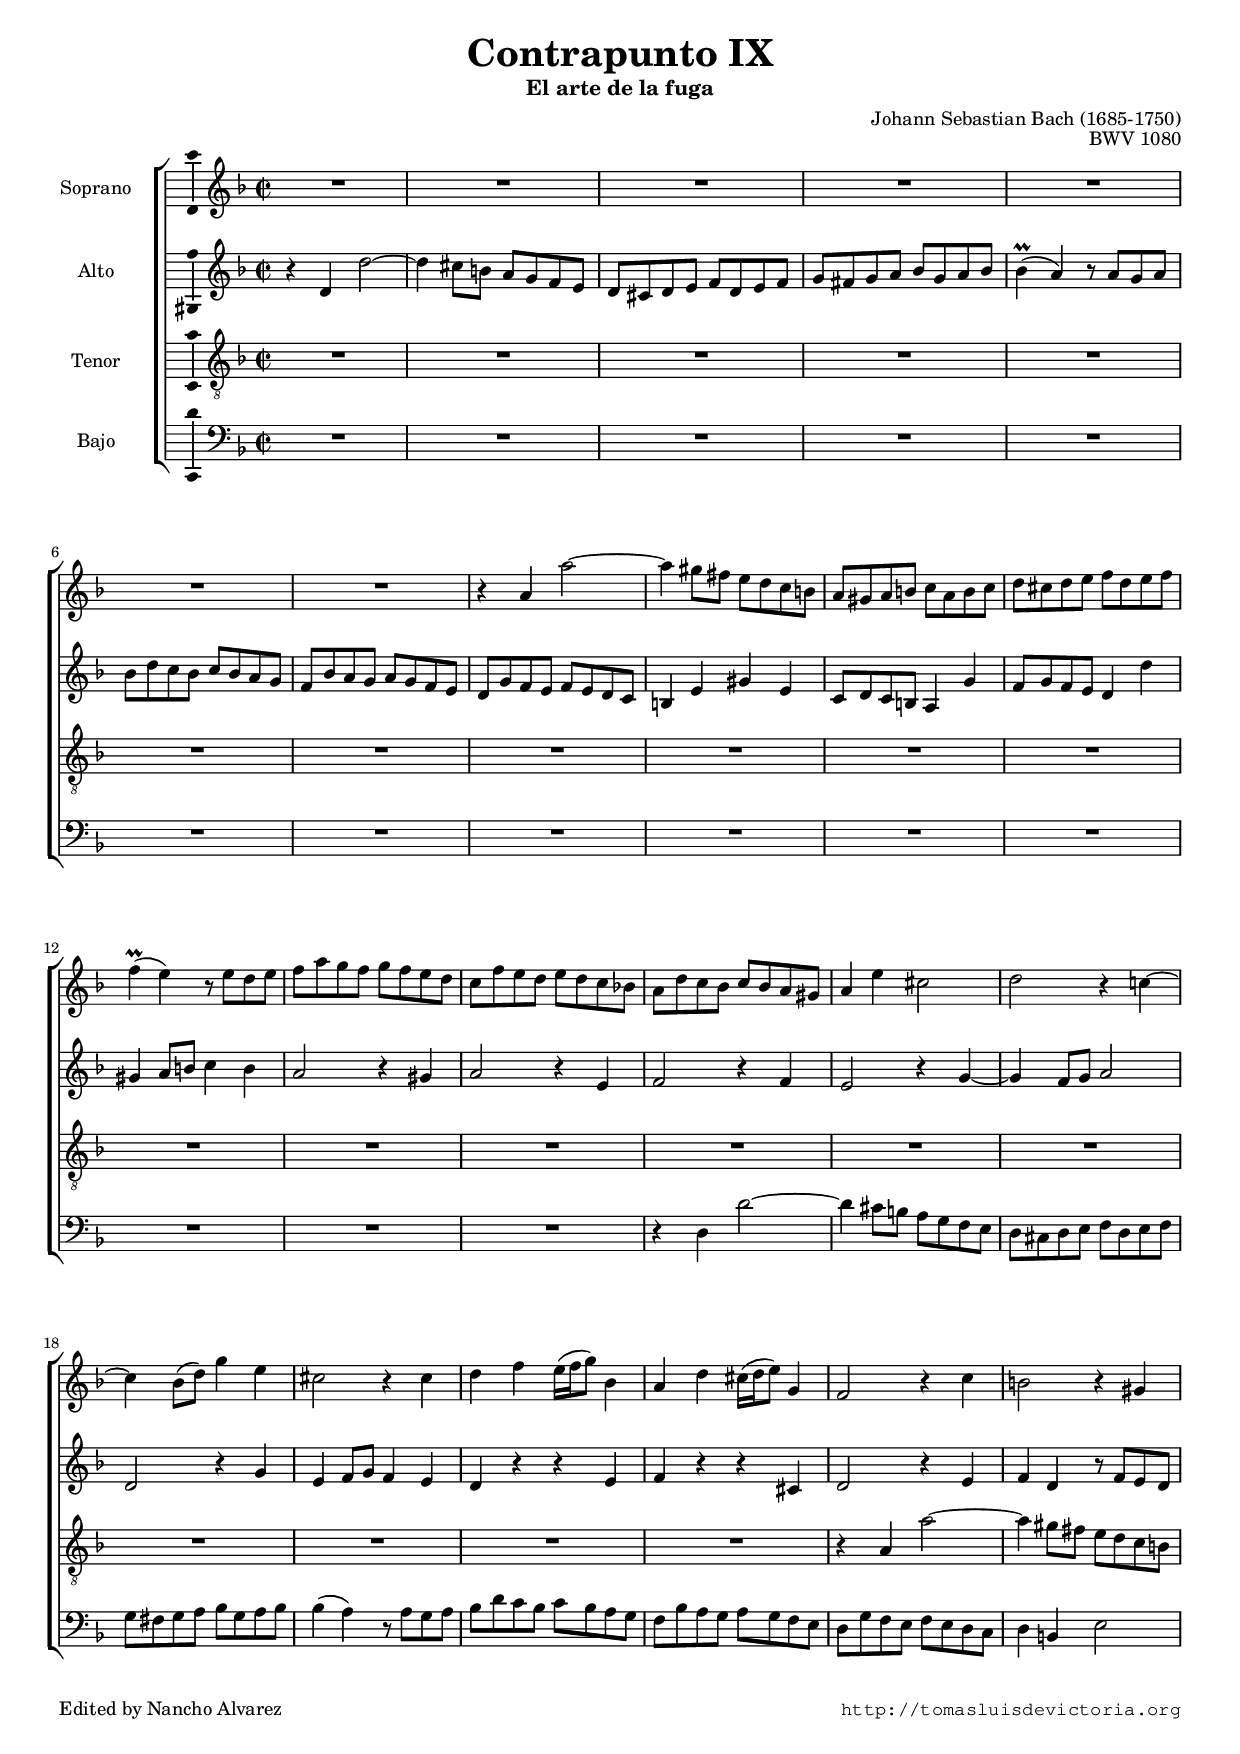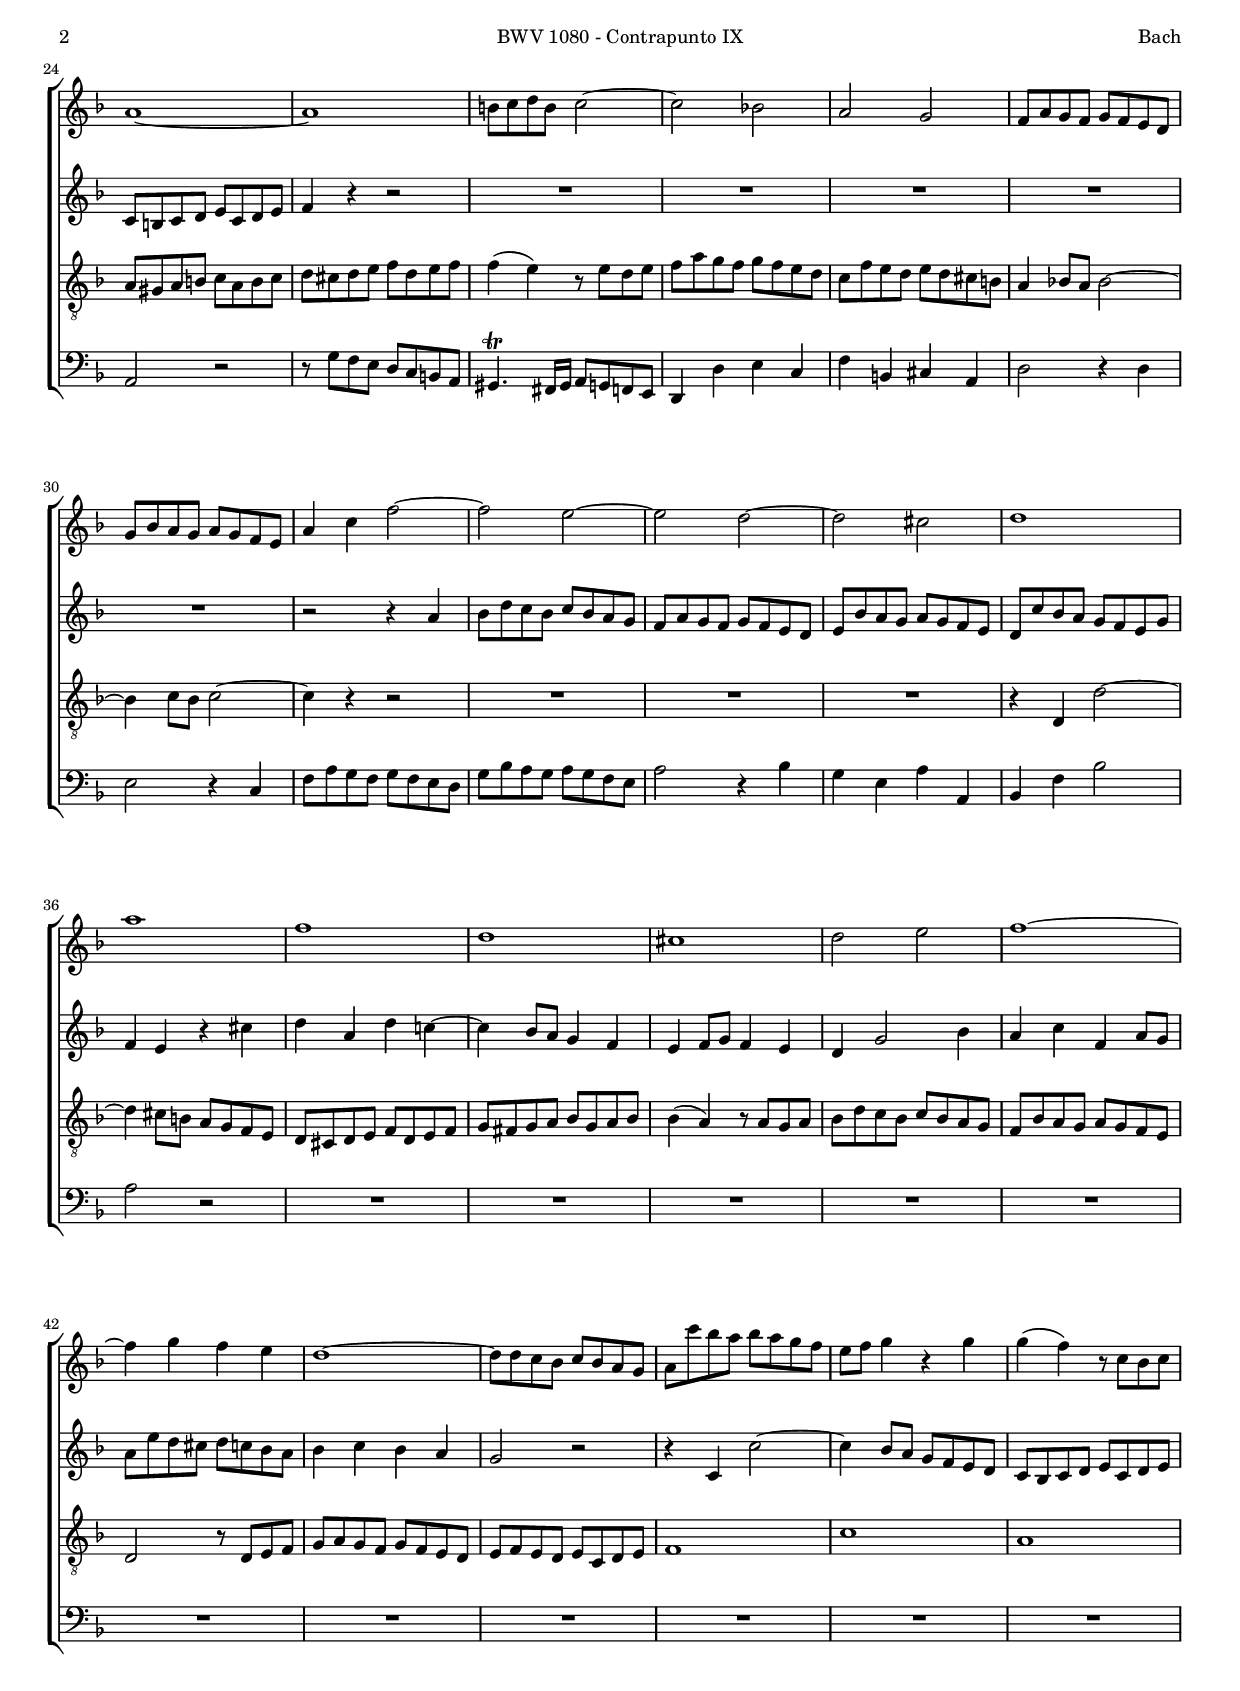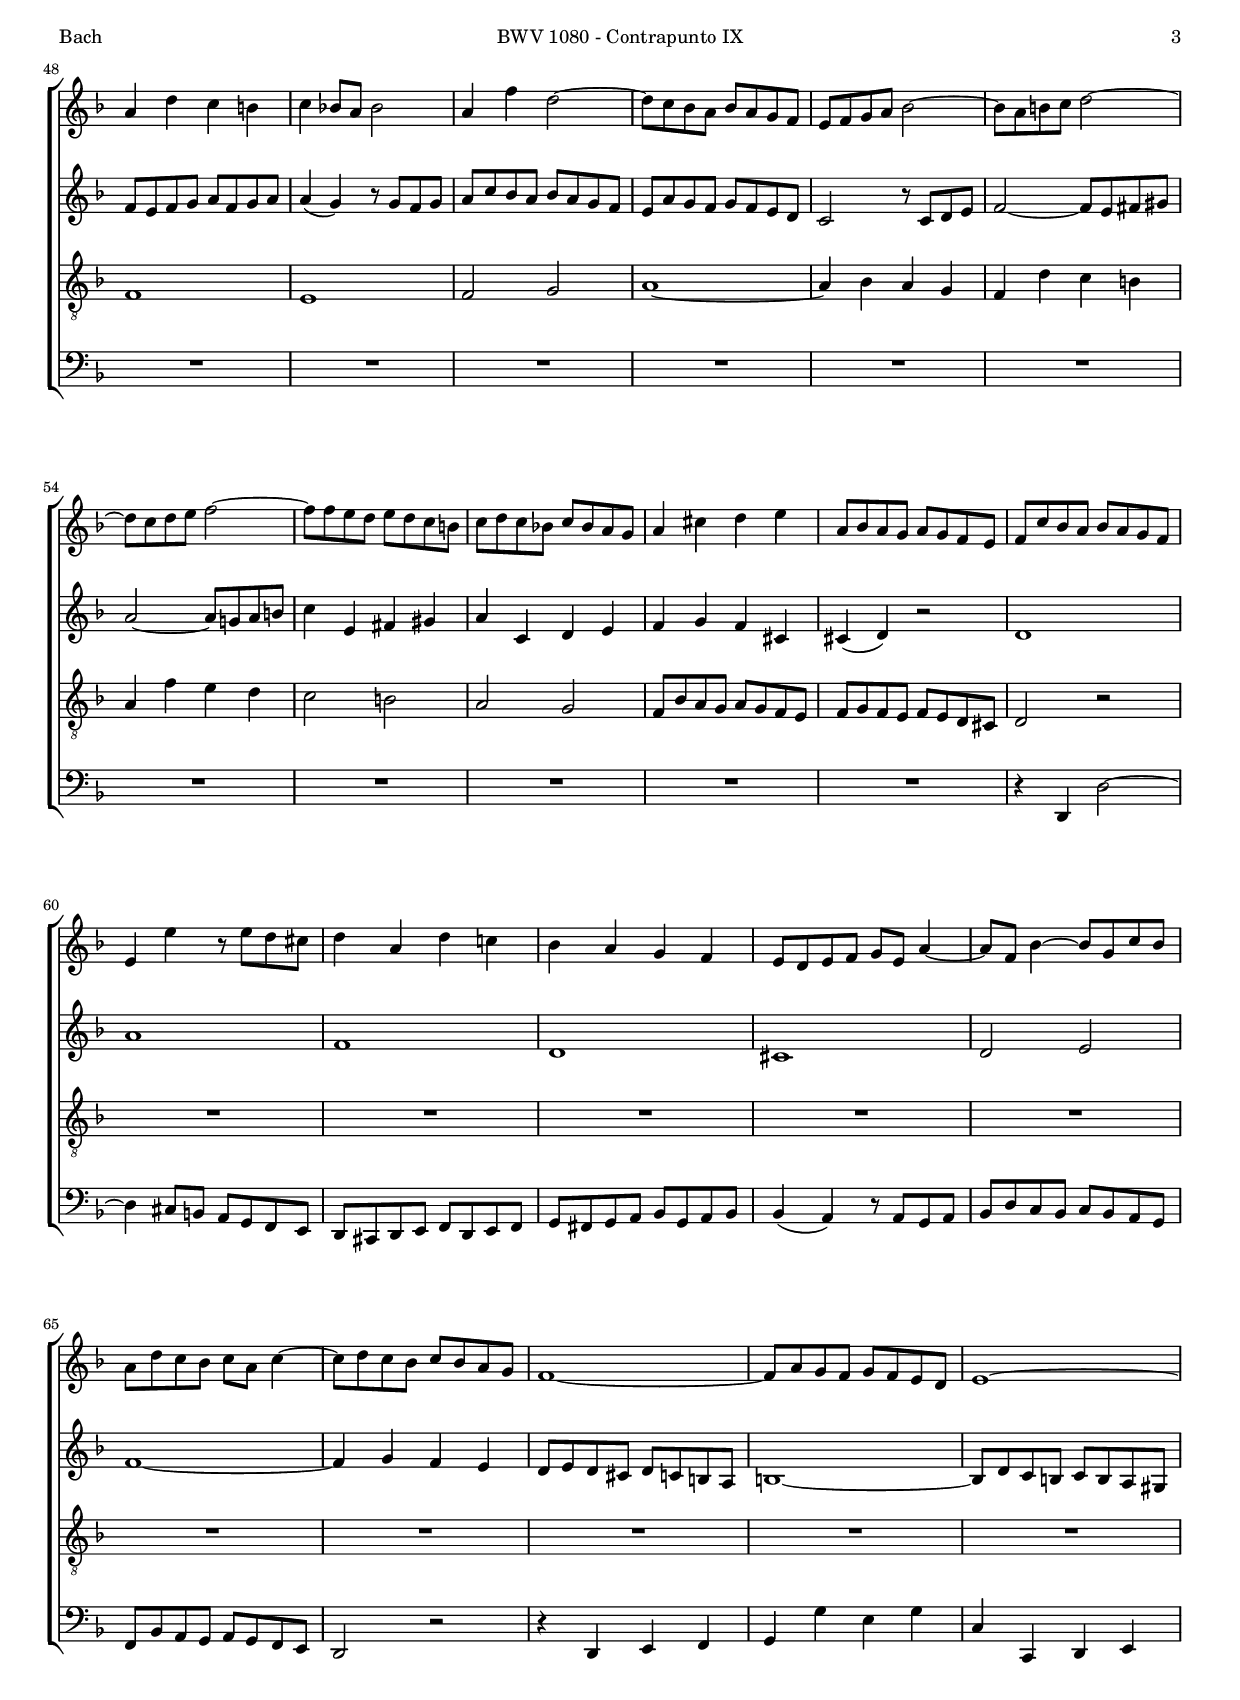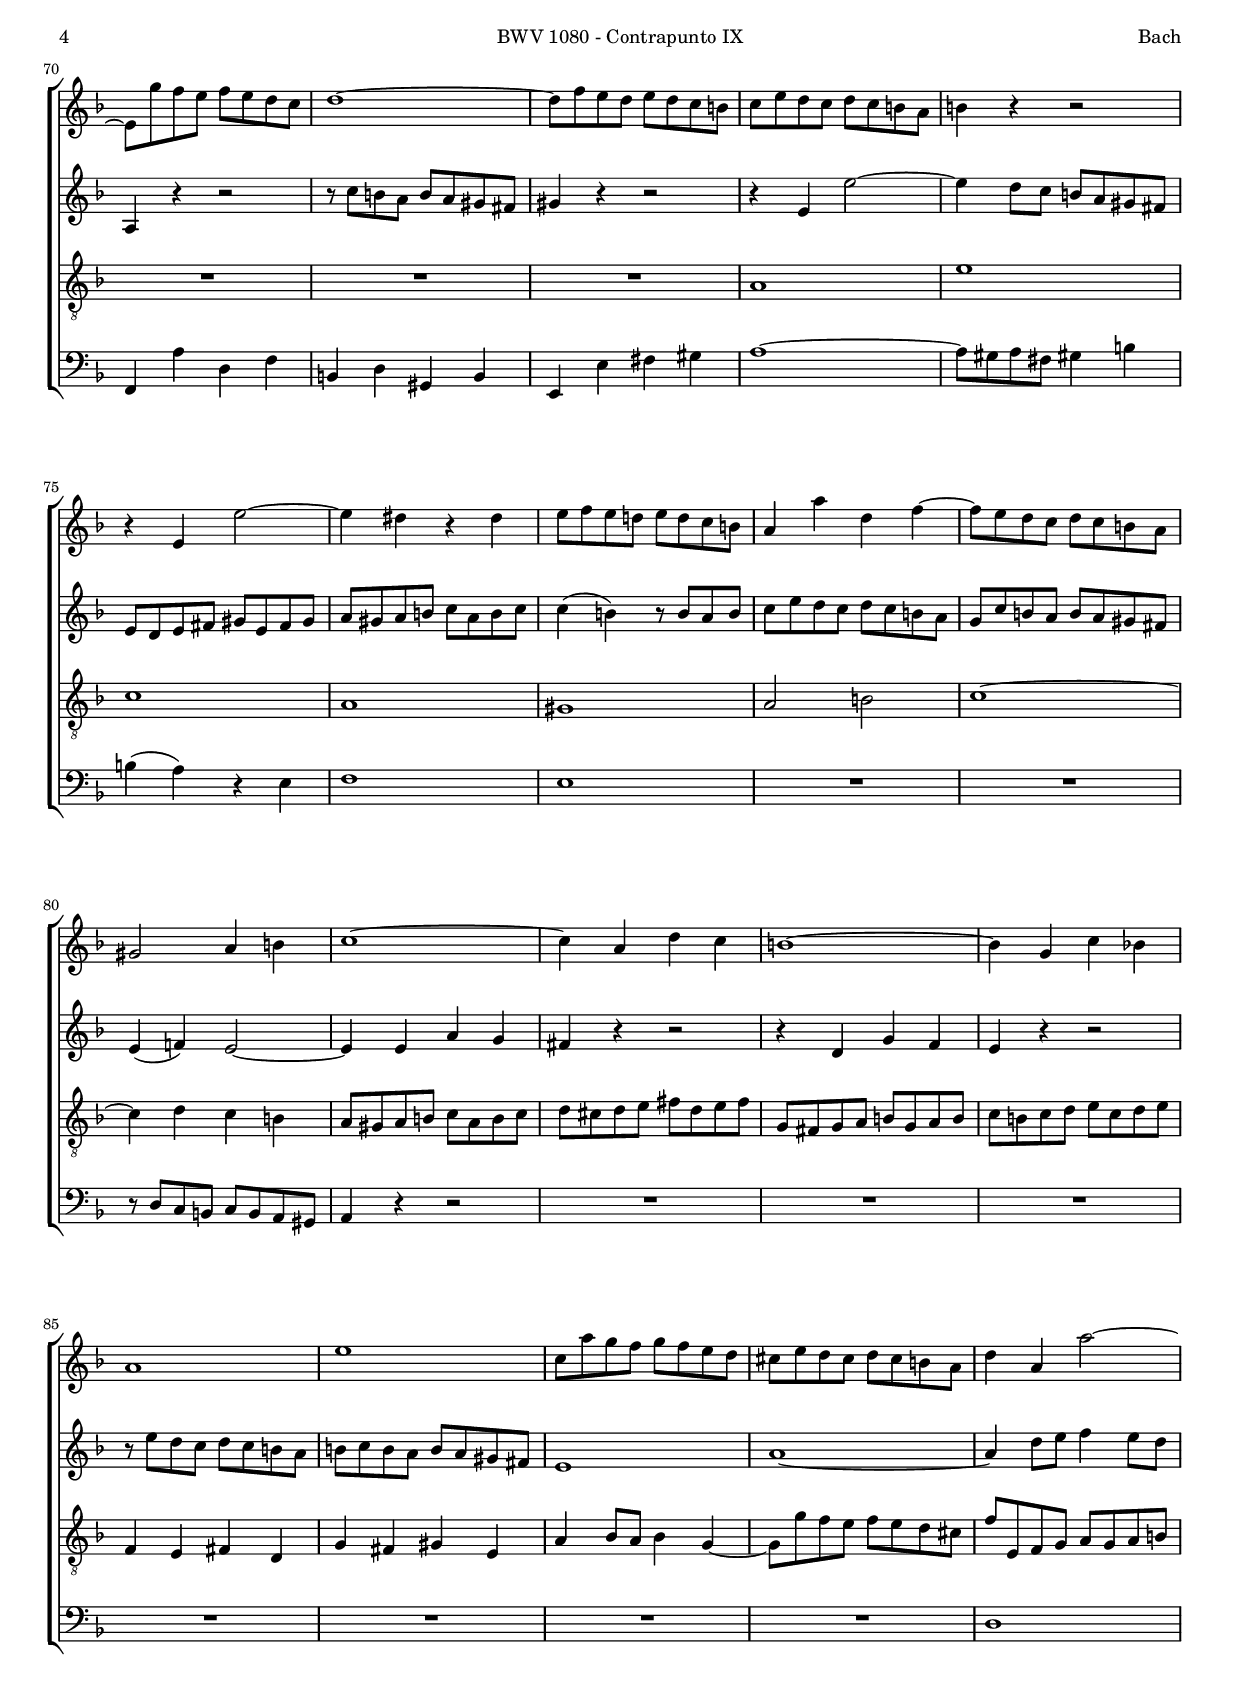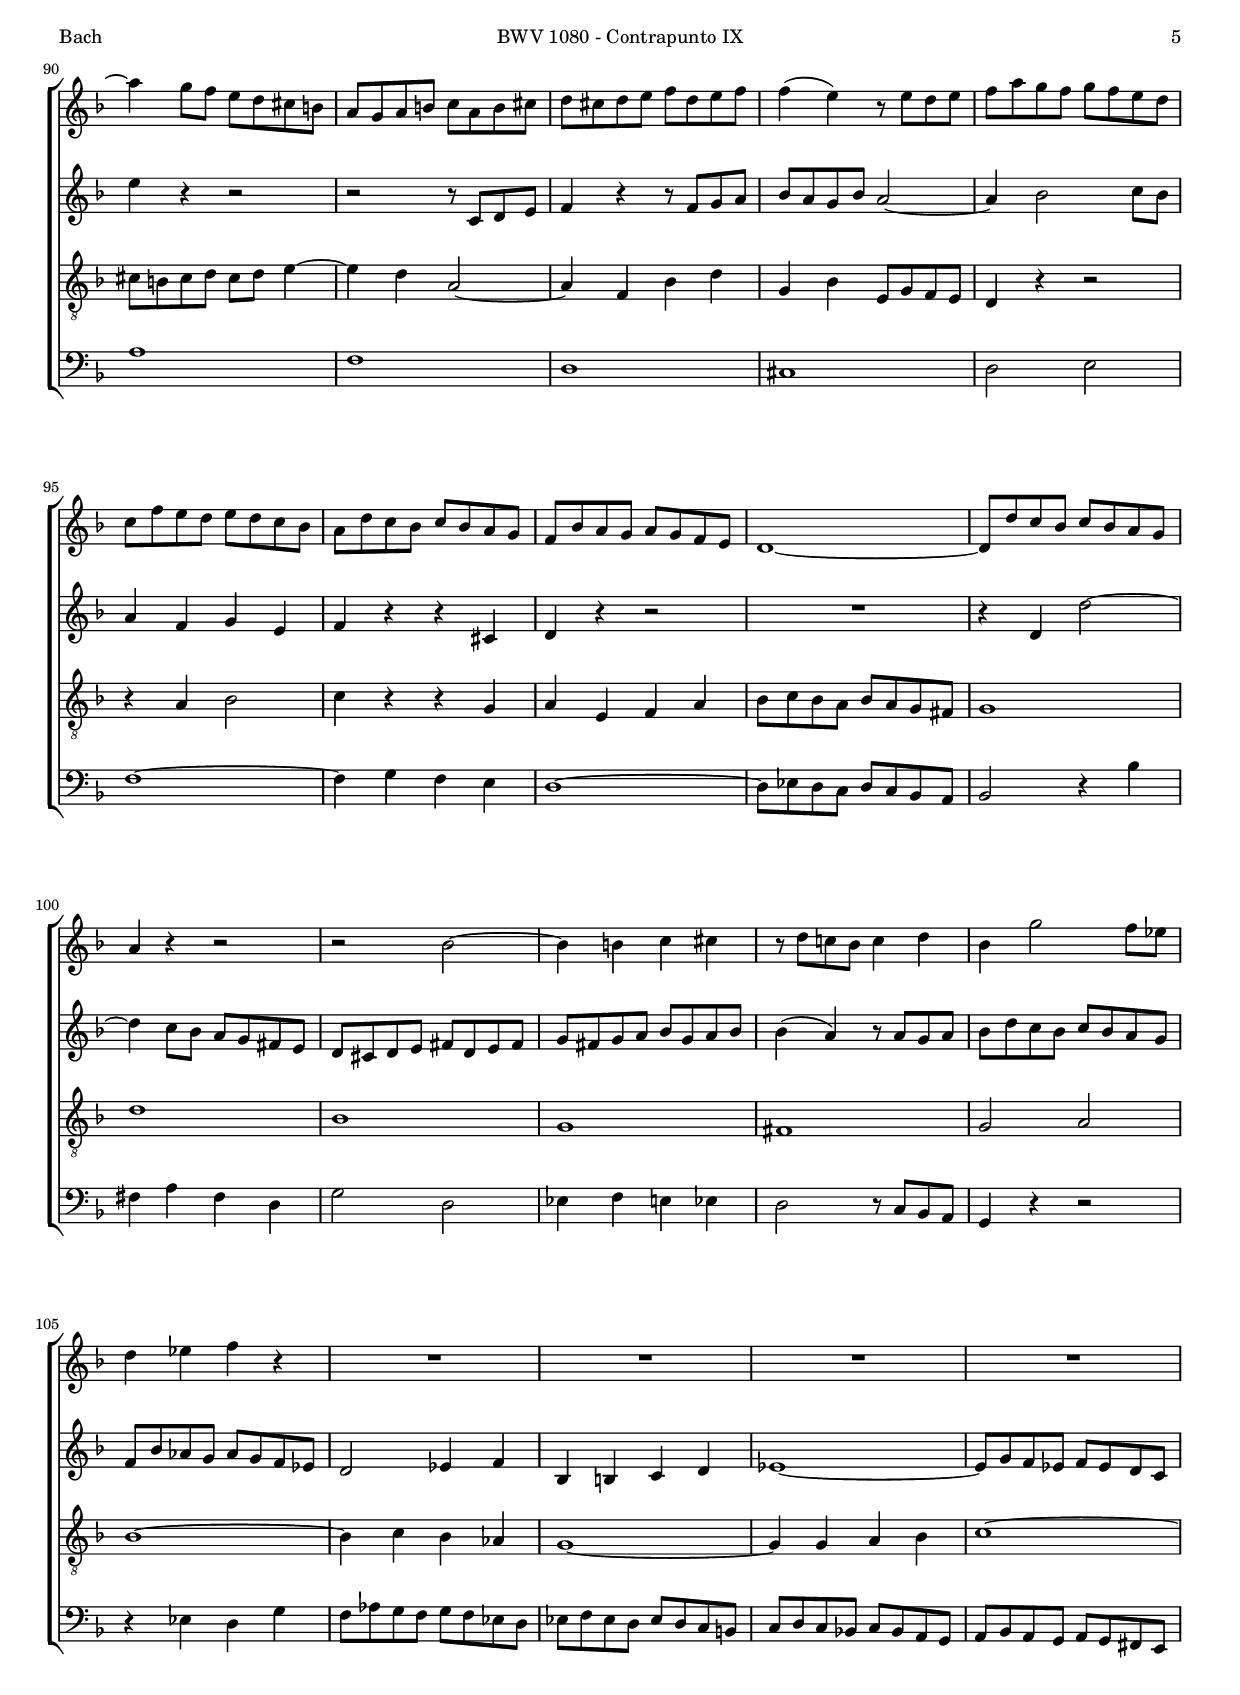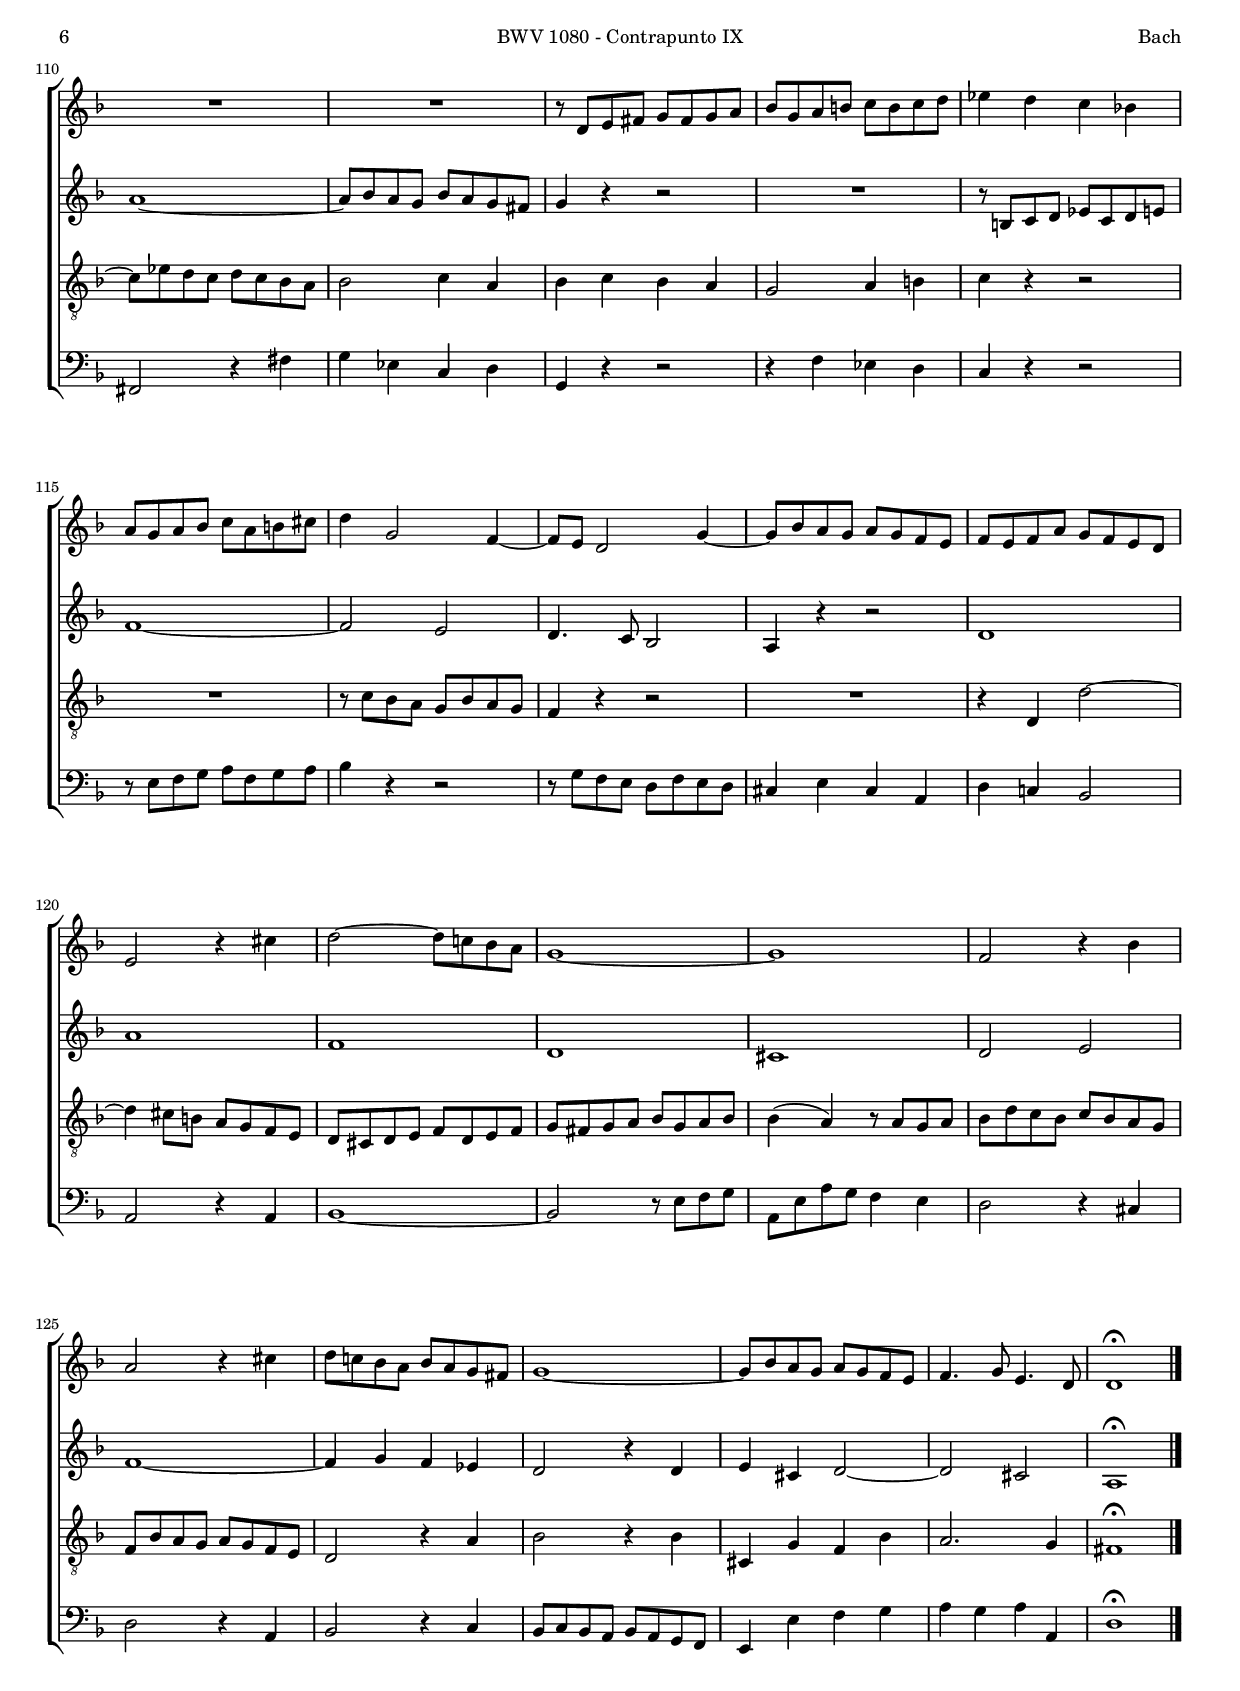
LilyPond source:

\version "2.18.0"

#(set-default-paper-size "a4")
#(set-global-staff-size 16.4)
#(ly:set-option 'point-and-click #f)
%mobile -s12.8 -i1.5

ss=\once \set suggestAccidentals = ##t
cresc=\markup{\italic "cresc."}
dim=\markup{\italic "dim."}
rit=\markup{\italic "rit."}
italicas=\override LyricText.font-shape = #'italic
rectas=\override LyricText.font-shape = #'upright


htitle="BWV 1080 - Contrapunto IX"
hcomposer="Bach"

\header {
	%Editado a partir de la versión de mutopia.org
	title=\markup{\larger \larger "Contrapunto IX" }
	subtitle="El arte de la fuga"
	composer="Johann Sebastian Bach (1685-1750)"
        pdfauthor=\composer
	opus="BWV 1080"
	%opus="(-)"
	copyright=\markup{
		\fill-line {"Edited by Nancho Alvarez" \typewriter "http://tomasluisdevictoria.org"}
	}
%	tagline=""
}

global={\key f \major \time 2/2 \skip 1*130 \bar "|." }


cantus = \relative c''{
	R1*7						%1 to 7
	r4 a a'2~
	a4 gis8 fis e d c b
	a gis a b c a b c			%10
	d cis d e f d e f
	f4\prall( e) r8 e d e
	f a g f g f e d
	c f e d e d c bes!
	a d c bes c bes a gis		%15
	a4 e' cis2
	d r4 c!~
	c bes8( d) g4 e
	cis2 r4 cis
	d f e16( f g8) bes,4		%20
	a d cis16( d e8) g,4
	f2 r4 c'
	b2 r4 gis
	a1~
	a							%25
	b8 c d b c2~
	c bes!
	a g
	f8 a g f g f e d
	g bes a g a g f e			%30
	a4 c f2~
	f e~
	e d~
	d cis
	d1 							%35
	a'					
	f
	d
	cis						
	d2 e						%40
	f1~
	f4 g f e
	d1~
	d8 d c bes c bes a g
	a c' bes a bes a g f		%45
	e f g4 r g
	g( f) r8 c bes c
	a4 d c b
	c bes!8 a bes2
	a4 f' d2~					%50
	d8 c bes a bes a g f
	e f g a bes2~
	bes8 a b c d2~
	d8 c d e f2~
	f8 f e d e d c b			%55
	c d c bes! c bes a g
	a4 cis d e
	a,8 bes a g a g f e
	f c' bes a bes a g f
	e4 e' r8 e d cis			%60
	d4 a d c!
	bes a g f
	e8 d e f g e a4~
	a8 f bes4~ bes8 g c bes
	a d c bes c a c4~			%65
	c8 d c bes c bes a g
	f1~
	f8 a g f g f e d
	e1~
	e8 g' f e f e d c			%70
	d1~
	d8 f e d e d c b
	c e d c d c b a
	b4 r r2
	r4 e, e'2~					%75
	e4 dis r dis
	e8 f e d! e d c b
	a4 a' d, f~
	f8 e d c d c b a
	gis2 a4 b					%80
	c1~
	c4 a d c
	b1~
	b4 g c bes
	a1							%85
	e'
	c8 a' g f g f e d
	cis e d cis d cis b a
	d4 a a'2~
	a4 g8 f e d cis b			%90
	a g a b c a b cis
	d cis d e f d e f
	f4( e) r8 e d e
	f a g f g f e d
	c f e d e d c bes			%95
	a d c bes c bes a g
	f bes a g a g f e
	d1~
	d8 d' c bes c bes a g
	a4 r r2						%100
	r bes~
	bes4 b c cis
	r8 d c! bes c4 d
	bes g'2 f8 ees
	d4 ees f r					%105
	R1*6						%--
	r8 d, e fis g fis g a		
	bes g a b c b c d
	ees4 d c bes!
	a8 g a bes c a b cis		%115
	d4 g,2 f4~
	f8 e d2 g4~
	g8 bes a g a g f e
	f e f a g f e d
	e2 r4 cis'					%120
	d2~ d8 c! bes a
	g1~
	g
	f2 r4 bes
	a2 r4 cis					%125
	d8 c! bes a bes a g fis
	g1~
	g8 bes a g a g f e
	f4. g8 e4. d8
	d1\fermata					%130
	
}

%%%%%%%%%%%%%%%%%%%%%%%%%%%%%%%%%%%%%%%%%%%%%%%%%%%%%%%%%%%%%%

altus = \relative c'{
	r4 d d'2~					%1
	d4 cis8 b a g f e
	d cis d e f d e f
	g fis g a bes g a bes 
	bes4\prall( a) r8 a g a		%5
	bes d c bes c bes a g
	f bes a g a g f e
	d g f e f e d c
	b4 e gis e
	c8 d c b a4 g'				%10
	f8 g f e d4 d'
	gis, a8 b c4 b
	a2 r4 gis
	a2 r4 e
	f2 r4 f						%15
	e2 r4 g~
	g f8 g a2
	d, r4 g
	e f8 g f4 e
	d r r e						%20
	f r r cis
	d2 r4 e
	f d r8 f e d
	c b c d e c d e
	f4 r r2						%25
	R1*5						%--
	r2 r4 a
	bes8 d c bes c bes a g
	f a g f g f e d
	e bes' a g a g f e
	d c' bes a g f e g			%35
	f4 e r cis'
	d a d c!~
	c bes8 a g4 f
	e f8 g f4 e
	d g2 bes4					%40
	a c f, a8 g
	a e' d cis d c bes a
	bes4 c bes a
	g2 r
	r4 c, c'2~					%45
	c4 bes8 a g f e d
	c bes c d e c d e
	f e f g a f g a
	a4( g) r8 g f g
	a c bes a bes a g f			%50
	e a g f g f e d
	c2 r8 c d e
	f2~ f8 e fis gis
	a2~ a8 g! a b
	c4 e, fis gis				%55
	a c, d e
	f g f cis
	cis( d) r2
	d1
	a'							%60
	f
	d
	cis
	d2 e
	f1~							%65
	f4 g f e
	d8 e d cis d c b a
	b1~
	b8 d c b c b a gis
	a4 r r2						%70
	r8 c' b a b a gis fis
	gis4 r r2
	r4 e e'2~
	e4  d8 c b a gis fis
	e d e fis gis e fis gis		%75
	a gis a b c a b c
	c4( b) r8 b a b
	c e d c d c b a
	g c b a b a gis fis
	e4( f!) e2~					%80
	e4 e a g
	fis r r2
	r4 d g f
	e r r2
	r8 e' d c d c b a			%85
	b c b a b a gis fis
	e1
	a~
	a4 d8 e f4 e8 d
	e4 r r2						%90
	r r8 c, d e
	f4 r r8 f g a
	bes a g bes a2~
	a4 bes2 c8 bes
	a4 f g e					%95
	f r r cis
	d r r2
	R1
	r4 d d'2~
	d4 c8 bes a g fis e			%100
	d cis d e fis d e fis
	g fis g a bes g a bes
	bes4( a) r8 a g a
	bes d c bes c bes a g
	f bes aes g aes g f ees		%105
	d2 ees4 f
	bes, b c d
	ees1~
	ees8 g f ees f ees d c
	a'1~						%110
	a8 bes a g bes a g fis
	g4 r r2
	R1
	r8 b, c d ees c d e
	f1~							%115
	f2 e
	d4. c8 bes2
	a4 r r2
	d1
	a'							%120
	f
	d
	cis
	d2 e
	f1~							%125
	f4 g f ees
	d2 r4 d
	e cis d2~
	d cis
	a1\fermata					%130

}

%%%%%%%%%%%%%%%%%%%%%%%%%%%%%%%%%%%%%%%%%%%%%%%%%%%%%%%%%%%%%%

tenor = \relative c'{
	R1*21						%1 to 21
	r4 a a'2~
	a4 gis8 fis e d c b
	a gis a b c a b c
	d cis d e f d e f			%25
	f4( e) r8 e d e
	f a g f g f e d
	c f e d e d cis b
	a4 bes!8 a bes2~
	bes4 c8 bes c2~				%30
	c4 r r2
	R1*3						%--
	r4 d, d'2~					%35
	d4 cis8 b a g f e
	d cis d e f d e f
	g fis g a bes g a bes
	bes4( a) r8 a g a
	bes d c bes c bes a g		%40
	f bes a g a g f e
	d2 r8 d e f
	g a g f g f e d
	e f e d e c d e
	f1							%45
	c'
	a
	f
	e
	f2 g						%50
	a1~
	a4 bes a g
	f d' c b
	a f' e d
	c2 b						%55
	a g
	f8 bes a g a g f e
	f g f e f e d cis
	d2 r
	R1*13						%--
	a'1		
	e'
	c							%75
	a
	gis
	a2 b
	c1~
	c4 d c b					%80
	a8 gis a b c a b c
	d cis d e fis d e fis
	g, fis g a b g a b
	c b c d e c d e
	f,4 e fis d					%85
	g fis gis e
	a bes8 a bes4 g~
	g8 g' f e f e d cis
	f e, f g a g a b
	cis b cis d cis d e4~		%90
	e d a2~
	a4 f bes d
	g, bes e,8 g f e
	d4 r r2
	r4 a' bes2					%95
	c4 r r g
	a e f a
	bes8 c bes a bes a g fis
	g1
	d'							%100
	bes
	g
	fis
	g2 a
	bes1~						%105
	bes4 c bes aes
	g1~
	g4 g a bes
	c1~
	c8 ees d c d c bes a		%110
	bes2 c4 a
	bes c bes a
	g2 a4 b
	c r r2
	R1							%115
	r8 c bes a g bes a g
	f4 r r2
	R1
	r4 d d'2~
	d4 cis8 b a g f e			%120
	d cis d e f d e f
	g fis g a bes g a bes
	bes4( a) r8 a g a
	bes d c bes c bes a g
	f bes a g a g f e			%125
	d2 r4 a'
	bes2 r4 bes
	cis, g' f bes
	a2. g4
	fis1\fermata				%130

}

%%%%%%%%%%%%%%%%%%%%%%%%%%%%%%%%%%%%%%%%%%%%%%%%%%%%%%%%%%%%%%%%%%%%

bassus = \relative c{
	R1*14						%1 to 14
	r4 d d'2~					%15
	d4 cis8 b a g f e
	d cis d e f d e f
	g fis g a bes g a bes
	bes4( a) r8 a g a
	bes d c bes c bes a g		%20
	f bes a g a g f e
	d g f e f e d c
	d4 b e2
	a, r
	r8 g' f e d c b a			%25
	gis4.\trill fis16 gis a8 g f e
	d4 d' e c
	f b, cis a
	d2 r4 d
	e2 r4 c						%30
	f8 a g f g f e d
	g bes a g a g f e
	a2 r4 bes
	g e a a,
	bes f' bes2					%35
	a r
	R1*22						%--
	r4 d,, d'2~
	d4 cis8 b a g f e			%60
	d cis d e f d e f
	g fis g a bes g a bes
	bes4( a) r8 a g a
	bes d c bes c bes a g
	f bes a g a g f e			%65
	d2 r
	r4 d e f
	g g' e g
	c, c, d e
	f a' d, f					%70
	b, d gis, b
	e, e' fis gis
	a1~
	a8 gis a fis gis!4 b
	b( a) r e					%75
	f1
	e 
	R1*2						%--
	r8 d c b c b a gis			%80
	a4 r r2
	R1*7						%--
	d1 									
	a'							%90
	f			
	d
	cis
	d2 e
	f1~							%95
	f4 g f e
	d1~
	d8 ees d c d c bes a
	bes2 r4 bes'
	fis a fis d					%100
	g2 d
	ees4 f e ees
	d2 r8 c bes a
	g4 r r2
	r4 ees' d g					%105
	f8 aes g f g f ees d
	ees f ees d ees d c b
	c d c bes! c bes a g
	a bes a g a g fis e
	fis2 r4 fis'				%110
	g ees c d
	g, r r2
	r4 f' ees d
	c r r2
	r8 e f g a f g a			%115
	bes4 r r2
	r8 g f e d f e d
	cis4 e cis a
	d c! bes2
	a r4 a						%120
	bes1~
	bes2 r8 e f g
	a, e' a g f4 e
	d2 r4 cis
	d2 r4 a						%125
	bes2 r4 c
	bes8 c bes a bes a g f
	e4 e' f g
	a g a a,
	d1\fermata					%130
	
	\bar "|."
	
}


\score {
\new ChoirStaff<<

	\new Staff <<\global
	\new Voice="v1" {
		\set Staff.instrumentName="Soprano " 
		\clef "treble"
		\cantus }
	>>

	
	\new Staff << \global
	\new Voice="v2" {
		\set Staff.instrumentName="Alto "
		\clef "treble" 
		\altus}
	>>

	
	\new Staff <<\global
	\new Voice="v3" {
		\set Staff.instrumentName="Tenor "
		\clef "G_8"
		\tenor }
	>>
	

	\new Staff <<\global
	\new Voice="v4" {
		\set Staff.instrumentName="Bajo "
		\clef "bass" 
		\bassus }
	>>
	
>>

\layout{ 
	\context {\Lyrics 
		\override VerticalAxisGroup.staff-affinity = #UP
		\override VerticalAxisGroup.nonstaff-relatedstaff-spacing =
			#'((basic-distance . 0) (minimum-distance . 0) (padding . 1))
		\override LyricText.font-size = #1.2
		\override LyricHyphen.minimum-distance = #0.5
	}
	\context {\Score 
		tempoHideNote = ##t
		\override BarNumber.padding = #2 
	}
	\context {\Voice 
		%melismaBusyProperties = #'()
		%autoBeaming = ##f
	}
	\context {\Staff 
                %\RemoveEmptyStaves
                %\override VerticalAxisGroup.remove-first = ##t
		\override VerticalAxisGroup.staff-staff-spacing =
			#'((basic-distance . 11) (minimum-distance . 0) (padding . 1))
		\consists Ambitus_engraver 
		\override LigatureBracket.padding = #1
	}
}

%\midi { \mtempo }

}


\paper{
	evenHeaderMarkup=\markup  \fill-line { \fromproperty #'page:page-number-string \htitle \hcomposer }
	oddHeaderMarkup= \markup  \fill-line { \on-the-fly #not-first-page \hcomposer \on-the-fly #not-first-page \htitle \on-the-fly #not-first-page \fromproperty #'page:page-number-string }
	%system-count=20
	%page-count = 8
        systems-per-page = 4
        page-count = 6
	ragged-last-bottom = ##f
	indent=1.8\cm
	system-system-spacing =
	#'((basic-distance . 20) (minimum-distance . 0) (padding . 5))
	top-system-spacing = % header
	#'((basic-distance . 10) (minimum-distance . 0) (padding . 0))
	last-bottom-spacing = % footer
	#'((basic-distance . 12) (minimum-distance . 0) (padding . 0))

}
